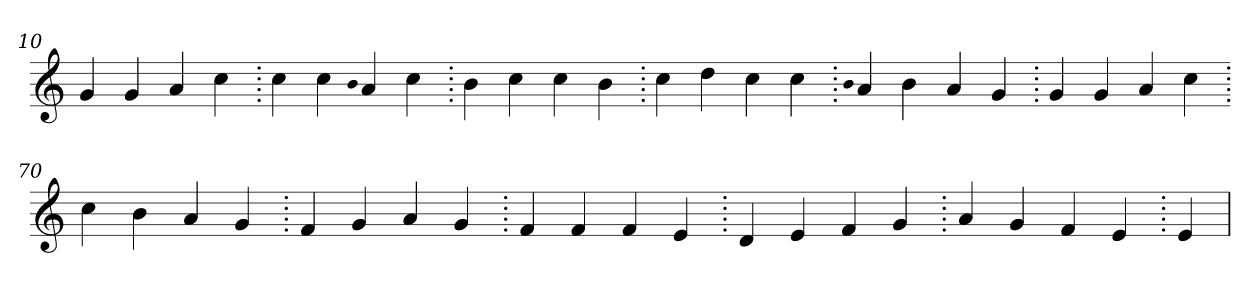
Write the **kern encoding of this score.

**kern
*part1
*staff1
*clefG2
=10.
4g
4g
4a
4cc
=20.
4cc
4cc
qqb
4a
4cc
=30.
4b
4cc
4cc
4b
=40.
4cc
4dd
4cc
4cc
=50.
qqb
4a
4b
4a
4g
=60.
4g
4g
4a
4cc
=70.
4cc
4b
4a
4g
=80.
4f
4g
4a
4g
=90.
4f
4f
4f
4e
=100.
4d
4e
4f
4g
=110.
4a
4g
4f
4e
=120.
4e
=
*-
